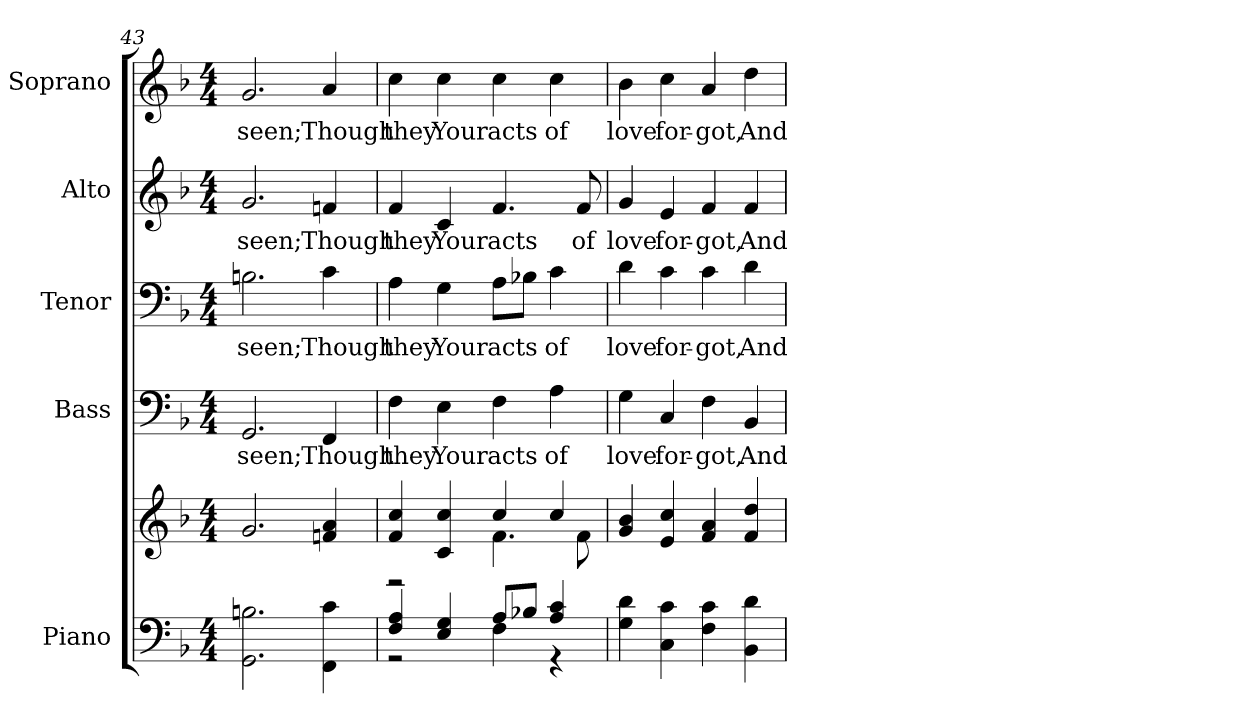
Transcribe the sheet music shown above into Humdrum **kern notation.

**kern	**kern	**kern	**text	**kern	**text	**kern	**text	**kern	**text
*part5	*part5	*part4	*part4	*part3	*part3	*part2	*part2	*part1	*part1
*staff6	*staff5	*staff4	*staff4	*staff3	*staff3	*staff2	*staff2	*staff1	*staff1
*I"Piano	*	*I"Bass	*	*I"Tenor	*	*I"Alto	*	*I"Soprano	*
*I'Pno.	*	*I'B.	*	*I'T.	*	*I'A.	*	*I'S.	*
*clefF4	*clefG2	*clefF4	*	*clefF4	*	*clefG2	*	*clefG2	*
*k[b-]	*k[b-]	*k[b-]	*	*k[b-]	*	*k[b-]	*	*k[b-]	*
*F:	*F:	*F:	*	*F:	*	*F:	*	*F:	*
*M4/4	*M4/4	*M4/4	*	*M4/4	*	*M4/4	*	*M4/4	*
=43	=43	=43	=43	=43	=43	=43	=43	=43	=43
!	!	!	!LO:LY:b:color=#000000	!	!	!	!	!	!
!	!	!	!	!	!LO:LY:b:color=#000000	!	!	!	!
!	!	!	!	!	!	!	!LO:LY:b:color=#000000	!	!
!	!	!	!	!	!	!	!	!	!LO:LY:b:color=#000000
2.GGi\ 2.Bni	2.gi/	2.GGi/	seen;	2.Bni\	seen;	2.gi/	seen;	2.gi/	seen;
!	!	!	!LO:LY:b:color=#000000	!	!	!	!	!	!
!	!	!	!	!	!LO:LY:b:color=#000000	!	!	!	!
!	!	!	!	!	!	!	!LO:LY:b:color=#000000	!	!
!	!	!	!	!	!	!	!	!	!LO:LY:b:color=#000000
4FFi\ 4ci	4fni/ 4ai	4FFi/	Though	4ci\	Though	4fni/	Though	4ai/	Though
=44	=44	=44	=44	=44	=44	=44	=44	=44	=44
*^	*^	*	*	*	*	*	*	*	*
!	!	!	!	!	!LO:LY:b:color=#000000	!	!	!	!	!	!
!	!	!	!	!	!	!	!LO:LY:b:color=#000000	!	!	!	!
!	!	!	!	!	!	!	!	!	!LO:LY:b:color=#000000	!	!
!	!	!	!	!	!	!	!	!	!	!	!LO:LY:b:color=#000000
4Fi/ 4Ai	2r	4fi/ 4cci	2r	4Fi\	they	4Ai\	they	4fi/	they	4cci\	they
!	!	!	!	!	!LO:LY:b:color=#000000	!	!	!	!	!	!
!	!	!	!	!	!	!	!LO:LY:b:color=#000000	!	!	!	!
!	!	!	!	!	!	!	!	!	!LO:LY:b:color=#000000	!	!
!	!	!	!	!	!	!	!	!	!	!	!LO:LY:b:color=#000000
4Ei/ 4Gi	.	4ci/ 4cci	.	4Ei\	Your	4Gi\	Your	4ci/	Your	4cci\	Your
!	!	!	!	!	!LO:LY:b:color=#000000	!	!	!	!	!	!
!	!	!	!	!	!	!	!LO:LY:b:color=#000000	!	!	!	!
!	!	!	!	!	!	!	!	!	!LO:LY:b:color=#000000	!	!
!	!	!	!	!	!	!	!	!	!	!	!LO:LY:b:color=#000000
8Ai/L	4Fi\	4cci/	4.fi\	4Fi\	acts	8Ai\L	acts	4.fi/	acts	4cci\	acts
8B-Xi/J	.	.	.	.	.	8B-Xi\J	.	.	.	.	.
!	!	!	!	!	!LO:LY:b:color=#000000	!	!	!	!	!	!
!	!	!	!	!	!	!	!LO:LY:b:color=#000000	!	!	!	!
!	!	!	!	!	!	!	!	!	!	!	!LO:LY:b:color=#000000
4Ai/ 4ci	4r	4cci/	.	4Ai\	of	4ci\	of	.	.	4cci\	of
!	!	!	!	!	!	!	!	!	!LO:LY:b:color=#000000	!	!
.	.	.	8fi\	.	.	.	.	8fi/	of	.	.
*v	*v	*	*	*	*	*	*	*	*	*	*
*	*v	*v	*	*	*	*	*	*	*	*
=45	=45	=45	=45	=45	=45	=45	=45	=45	=45
*	*^	*	*	*	*	*	*	*	*
!	!	!	!	!LO:LY:b:color=#000000	!	!	!	!	!	!
*	*v	*v	*	*	*	*	*	*	*	*
*	*^	*	*	*	*	*	*	*	*
!	!	!	!	!	!	!LO:LY:b:color=#000000	!	!	!	!
*	*v	*v	*	*	*	*	*	*	*	*
*	*^	*	*	*	*	*	*	*	*
!	!	!	!	!	!	!	!	!LO:LY:b:color=#000000	!	!
*	*v	*v	*	*	*	*	*	*	*	*
*	*^	*	*	*	*	*	*	*	*
!	!	!	!	!	!	!	!	!	!	!LO:LY:b:color=#000000
*	*v	*v	*	*	*	*	*	*	*	*
4Gi\ 4di	4gi/ 4b-i	4Gi\	love	4di\	love	4gi/	love	4b-i\	love
!	!	!	!LO:LY:b:color=#000000	!	!	!	!	!	!
!	!	!	!	!	!LO:LY:b:color=#000000	!	!	!	!
!	!	!	!	!	!	!	!LO:LY:b:color=#000000	!	!
!	!	!	!	!	!	!	!	!	!LO:LY:b:color=#000000
4Ci\ 4ci	4ei/ 4cci	4Ci/	for-	4ci\	for-	4ei/	for-	4cci\	for-
!	!	!	!LO:LY:b:color=#000000	!	!	!	!	!	!
!	!	!	!	!	!LO:LY:b:color=#000000	!	!	!	!
!	!	!	!	!	!	!	!LO:LY:b:color=#000000	!	!
!	!	!	!	!	!	!	!	!	!LO:LY:b:color=#000000
4Fi\ 4ci	4fi/ 4ai	4Fi\	-got,	4ci\	-got,	4fi/	-got,	4ai/	-got,
!	!	!	!LO:LY:b:color=#000000	!	!	!	!	!	!
!	!	!	!	!	!LO:LY:b:color=#000000	!	!	!	!
!	!	!	!	!	!	!	!LO:LY:b:color=#000000	!	!
!	!	!	!	!	!	!	!	!	!LO:LY:b:color=#000000
4BB-i\ 4di	4fi/ 4ddi	4BB-i/	And	4di\	And	4fi/	And	4ddi\	And
=	=	=	=	=	=	=	=	=	=
*-	*-	*-	*-	*-	*-	*-	*-	*-	*-
